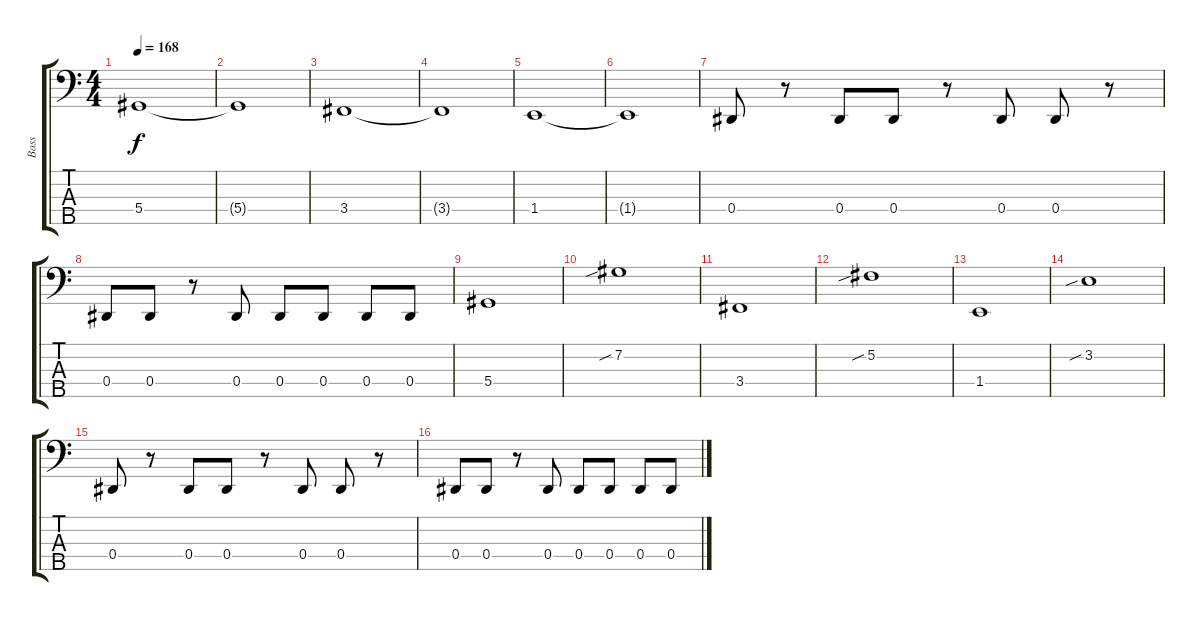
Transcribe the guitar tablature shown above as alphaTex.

\track ("Bass" "Bass") {instrument electricbassfinger}
\staff {score tabs}
\tuning (Gb2 Db2 Ab1 Eb1 Bb0) {hide}
\ts (4 4)
\tempo 168
\clef f4
\ks aminor
5.4.1{dy f instrument electricbassfinger} |
5.4{t}.1 |
3.4.1 |
3.4{t}.1 |
1.4.1 |
1.4{t}.1 |
0.4.8 r.8 0.4.8 0.4.8 r.8 0.4.8 0.4.8 r.8 |
0.4.8 0.4.8 r.8 0.4.8 0.4.8 0.4.8 0.4.8 0.4.8 |
5.4.1 |
7.2{sib}.1 |
3.4.1 |
5.2{sib}.1 |
1.4.1 |
3.2{sib}.1 |
0.4.8 r.8 0.4.8 0.4.8 r.8 0.4.8 0.4.8 r.8 |
0.4.8 0.4.8 r.8 0.4.8 0.4.8 0.4.8 0.4.8 0.4.8
